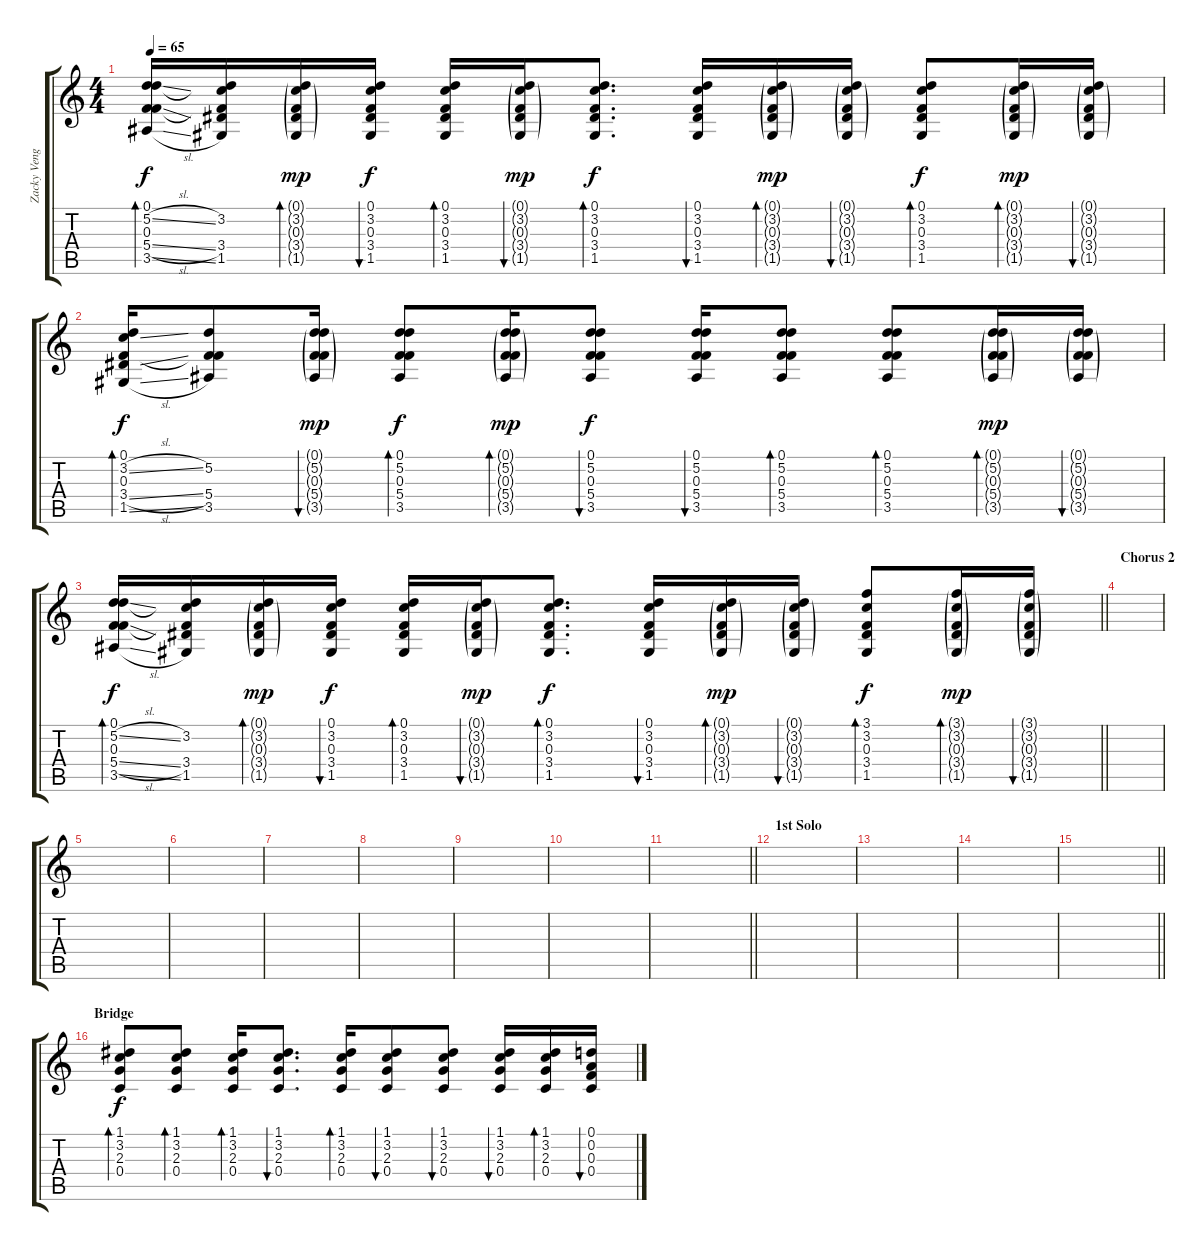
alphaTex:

\track ("Zacky Vengeance [Acoustic Guitar]" "Zacky Veng") {instrument acousticguitarsteel}
\staff {score tabs}
\tuning (D4 A3 F3 C3 G2 C2) {hide}
\ts (4 4)
\tempo 65
\clef g2
\ks c
(0.1 5.2{sl} 0.3 5.4{sl} 3.5{sl}).16{bd 30 dy f} (0.1{t} 3.2 0.3{t} 3.4 1.5).16 (0.1{g} 3.2{g} 0.3{g} 3.4{g} 1.5{g}).16{bd 30 dy mp} (0.1 3.2 0.3 3.4 1.5).16{bu 30 dy f} (0.1 3.2 0.3 3.4 1.5).16{bd 30} (0.1{g} 3.2{g} 0.3{g} 3.4{g} 1.5{g}).16{bu 30 dy mp} (0.1 3.2 0.3 3.4 1.5).8{d bd 30 dy f} (0.1 3.2 0.3 3.4 1.5).16{bu 30} (0.1{g} 3.2{g} 0.3{g} 3.4{g} 1.5{g}).16{bd 30 dy mp} (0.1{g} 3.2{g} 0.3{g} 3.4{g} 1.5{g}).16{bu 30} (0.1 3.2 0.3 3.4 1.5).8{bd 30 dy f} (0.1{g} 3.2{g} 0.3{g} 3.4{g} 1.5{g}).16{bd 30 dy mp} (0.1{g} 3.2{g} 0.3{g} 3.4{g} 1.5{g}).16{bu 30} |
(0.1 3.2{sl} 0.3 3.4{sl} 1.5{sl}).16{bd 30 dy f} (5.2 0.3{t} 5.4 3.5).8 (0.1{g} 5.2{g} 0.3{g} 5.4{g} 3.5{g}).16{bu 30 dy mp} (0.1 5.2 0.3 5.4 3.5).8{bd 30 dy f} (0.1{g} 5.2{g} 0.3{g} 5.4{g} 3.5{g}).16{bd 30 dy mp} (0.1 5.2 0.3 5.4 3.5).8{bu 30 dy f} (0.1 5.2 0.3 5.4 3.5).16{bu 30} (0.1 5.2 0.3 5.4 3.5).8{bd 30} (0.1 5.2 0.3 5.4 3.5).8{bd 30} (0.1{g} 5.2{g} 0.3{g} 5.4{g} 3.5{g}).16{bd 30 dy mp} (0.1{g} 5.2{g} 0.3{g} 5.4{g} 3.5{g}).16{bu 30} |
\barLineRight lightlight
(0.1 5.2{sl} 0.3 5.4{sl} 3.5{sl}).16{bd 30 dy f} (0.1{t} 3.2 0.3{t} 3.4 1.5).16 (0.1{g} 3.2{g} 0.3{g} 3.4{g} 1.5{g}).16{bd 30 dy mp} (0.1 3.2 0.3 3.4 1.5).16{bu 30 dy f} (0.1 3.2 0.3 3.4 1.5).16{bd 30} (0.1{g} 3.2{g} 0.3{g} 3.4{g} 1.5{g}).16{bu 30 dy mp} (0.1 3.2 0.3 3.4 1.5).8{d bd 30 dy f} (0.1 3.2 0.3 3.4 1.5).16{bu 30} (0.1{g} 3.2{g} 0.3{g} 3.4{g} 1.5{g}).16{bd 30 dy mp} (0.1{g} 3.2{g} 0.3{g} 3.4{g} 1.5{g}).16{bu 30} (3.1 3.2 0.3 3.4 1.5).8{bd 30 dy f} (3.1{g} 3.2{g} 0.3{g} 3.4{g} 1.5{g}).16{bd 30 dy mp} (3.1{g} 3.2{g} 0.3{g} 3.4{g} 1.5{g}).16{bu 30} |
\section ("" "Chorus 2")
|
|
|
|
|
|
|
\barLineRight lightlight
|
\section ("" "1st Solo")
|
|
|
\barLineRight lightlight
|
\section ("" "Bridge")
(1.1 3.2 2.3 0.4).8{bd 60 dy f} (1.1 3.2 2.3 0.4).8{bd 30} (1.1 3.2 2.3 0.4).16{bd 30} (1.1 3.2 2.3 0.4).8{d bu 30} (1.1 3.2 2.3 0.4).16{bd 30} (1.1 3.2 2.3 0.4).8{bu 30} (1.1 3.2 2.3 0.4).8{bu 30} (1.1 3.2 2.3 0.4).16{bu 30} (1.1 3.2 2.3 0.4).16{bd 30} (0.1 0.2 0.3 0.4).16{bu 30}
